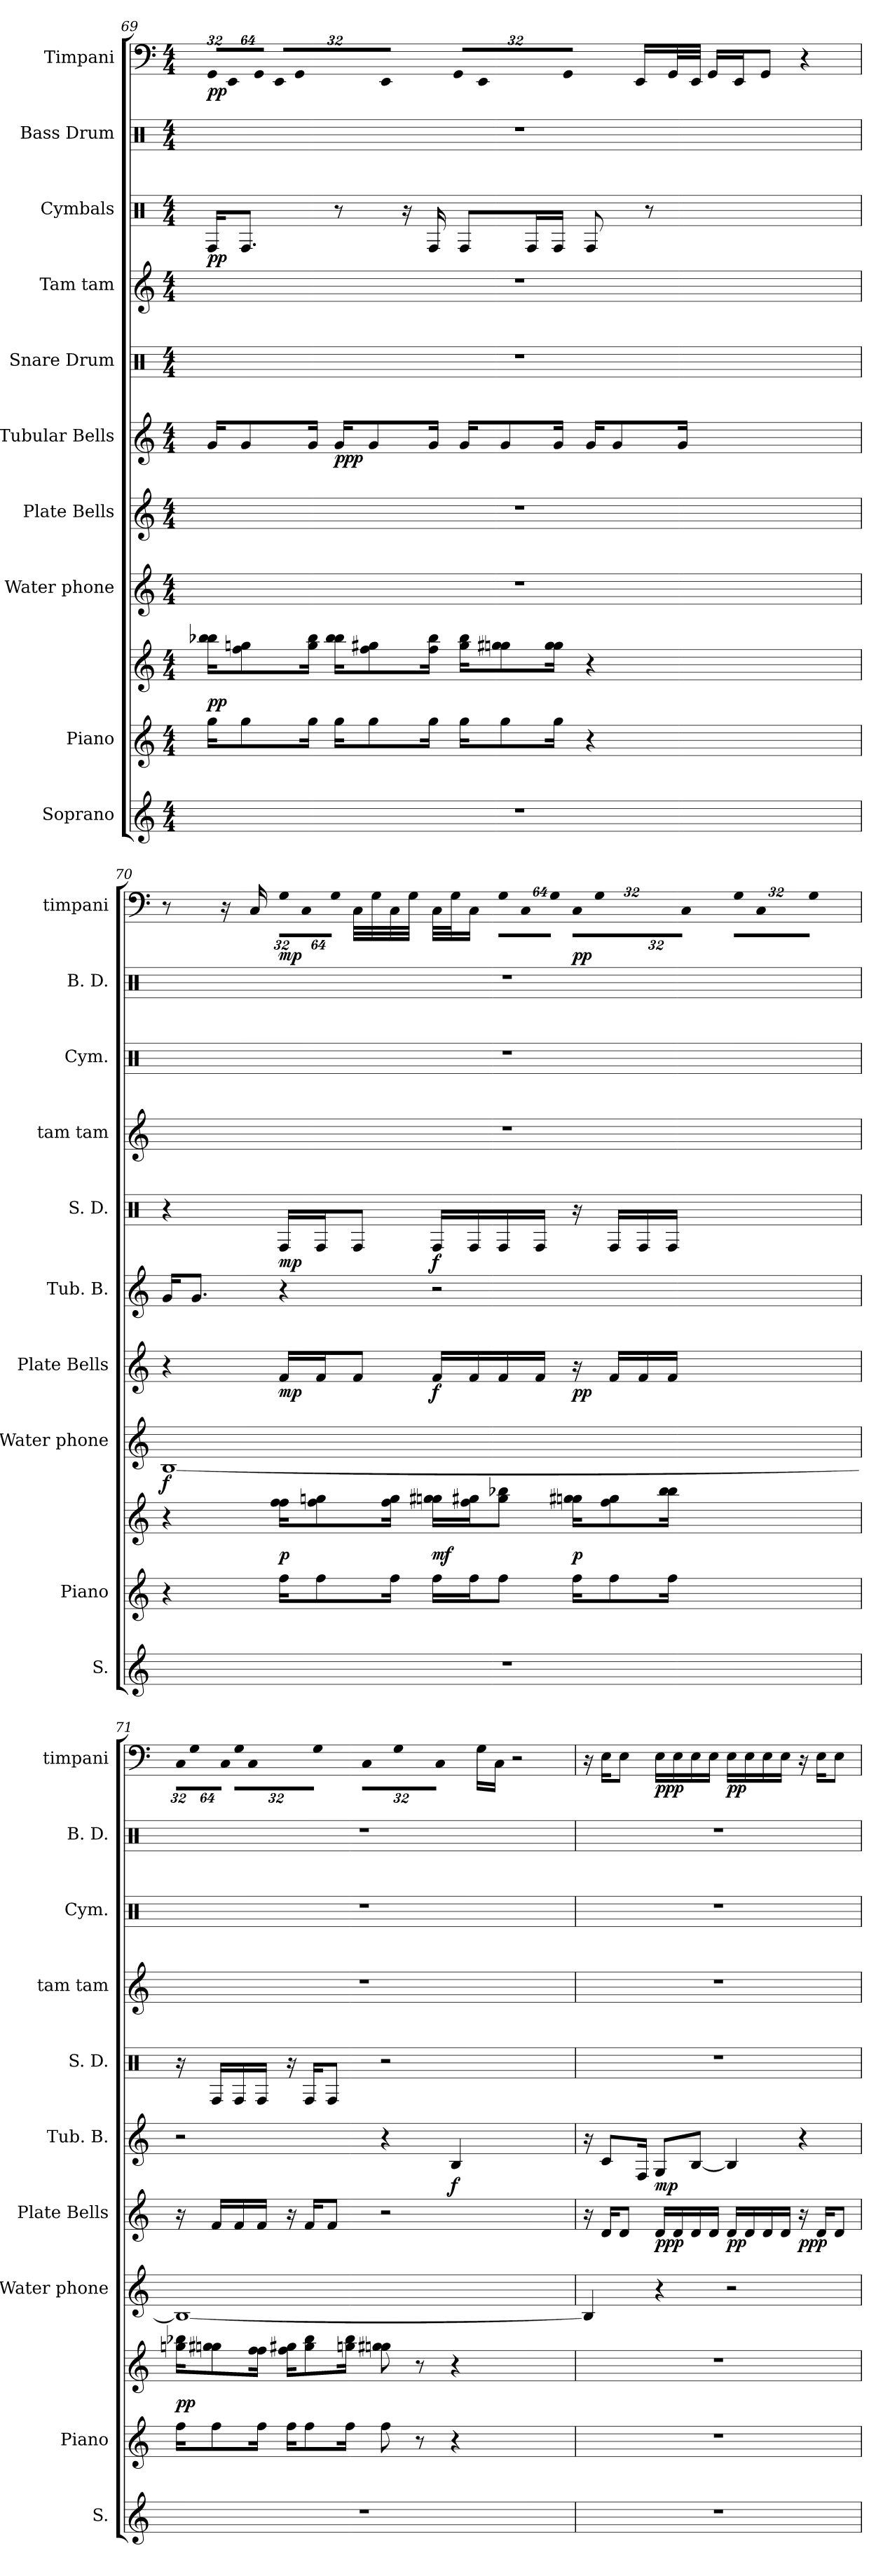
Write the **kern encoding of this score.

**kern	**kern	**kern	**dynam	**kern	**dynam	**kern	**dynam	**kern	**dynam	**kern	**dynam	**kern	**kern	**dynam	**kern	**kern	**dynam
*part10	*part9	*part9	*part9	*part8	*part8	*part7	*part7	*part6	*part6	*part5	*part5	*part4	*part3	*part3	*part2	*part1	*part1
*staff11	*staff10	*staff9	*staff9/10	*staff8	*staff8	*staff7	*staff7	*staff6	*staff6	*staff5	*staff5	*staff4	*staff3	*staff3	*staff2	*staff1	*staff1
*I"Soprano	*I"Piano	*	*	*I"Water phone	*	*I"Plate Bells	*	*I"Tubular Bells	*	*I"Snare Drum	*	*I"Tam tam	*I"Cymbals	*	*I"Bass Drum	*I"Timpani	*
*I'S.	*I'Piano	*	*	*I'Water phone	*	*I'Plate Bells	*	*I'Tub. B.	*	*I'S. D.	*	*I'tam tam	*I'Cym.	*	*I'B. D.	*I'timpani	*
*clefG2	*clefG2	*clefG2	*	*clefG2	*	*clefG2	*	*clefG2	*	*clefX	*	*clefG2	*clefX	*	*clefX	*clefF4	*
*k[]	*k[]	*k[]	*	*k[]	*	*k[]	*	*k[]	*	*k[]	*	*k[]	*k[]	*	*k[]	*k[]	*
*C:	*C:	*C:	*	*C:	*	*C:	*	*C:	*	*C:	*	*C:	*C:	*	*C:	*C:	*
*M4/4	*M4/4	*M4/4	*	*M4/4	*	*M4/4	*	*M4/4	*	*M4/4	*	*M4/4	*M4/4	*	*M4/4	*M4/4	*
*	*	*	*	*	*	*	*	*	*	*	*	*	*	*	*	*Xbrackettup	*
=69	=69	=69	=69	=69	=69	=69	=69	=69	=69	=69	=69	=69	=69	=69	=69	=69	=69
!	!	!	!	!	!	!	!	!	!	!	!	!	!	!	!	!LO:N:vis=16	!
1r	16ggi\KL	16bb-Xi\ 16bb-iKL	pp	1r	.	1r	.	16gi/KL	.	1r	.	1r	16RFi/KL	pp	1r	512%21GGi/LL	pp
!	!	!	!	!	!	!	!	!	!	!	!	!	!	!	!	!LO:N:vis=16	!
.	.	.	.	.	.	.	.	.	.	.	.	.	.	.	.	1024%43EEi/	.
.	8ggi\	8ffi\ 8ggni	.	.	.	.	.	8gi/	.	.	.	.	8.RFi/J	.	.	.	.
!	!	!	!	!	!	!	!	!	!	!	!	!	!	!	!	!LO:N:vis=16	!
.	.	.	.	.	.	.	.	.	.	.	.	.	.	.	.	1024%43GGi/JJ	.
!	!	!	!	!	!	!	!	!	!	!	!	!	!	!	!	!LO:N:vis=16	!
.	.	.	.	.	.	.	.	.	.	.	.	.	.	.	.	512%21EEi/LL	.
!	!	!	!	!	!	!	!	!	!	!	!	!	!	!	!	!LO:N:vis=16	!
.	.	.	.	.	.	.	.	.	.	.	.	.	.	.	.	1024%43GGi/	.
.	16ggi\Jk	16ggi\ 16bb-iJk	.	.	.	.	.	16gi/Jk	.	.	.	.	.	.	.	.	.
!	!	!	!	!	!	!	!	!	!	!	!	!	!	!	!	!LO:N:vis=16	!
.	.	.	.	.	.	.	.	.	.	.	.	.	.	.	.	1024%43EEi/JJ	.
!	!	!	!	!	!	!	!	!	!	!	!	!	!	!	!	!LO:N:vis=16	!
.	16ggi\KL	16bb-i\ 16bb-iKL	.	.	.	.	.	16gi/KL	ppp	.	.	.	8r	.	.	512%21GGi/LL	.
!	!	!	!	!	!	!	!	!	!	!	!	!	!	!	!	!LO:N:vis=16	!
.	.	.	.	.	.	.	.	.	.	.	.	.	.	.	.	1024%43EEi/	.
.	8ggi\	8ffi\ 8gg#Xi	.	.	.	.	.	8gi/	.	.	.	.	.	.	.	.	.
!	!	!	!	!	!	!	!	!	!	!	!	!	!	!	!	!LO:N:vis=16	!
.	.	.	.	.	.	.	.	.	.	.	.	.	.	.	.	1024%43GGi/JJ	.
.	.	.	.	.	.	.	.	.	.	.	.	.	16r	.	.	16EEi/LL	.
.	16ggi\Jk	16ffi\ 16bb-iJk	.	.	.	.	.	16gi/Jk	.	.	.	.	16RFi/	.	.	32GGi/L	.
.	.	.	.	.	.	.	.	.	.	.	.	.	.	.	.	32EEi/JJJ	.
.	16ggi\KL	16gg#i\ 16bb-iKL	.	.	.	.	.	16gi/KL	.	.	.	.	8RFi/L	.	.	16GGi/LL	.
.	8ggi\	8ggni\ 8gg#Xi	.	.	.	.	.	8gi/	.	.	.	.	.	.	.	16EEi/J	.
.	.	.	.	.	.	.	.	.	.	.	.	.	16RFi/L	.	.	8GGi/J	.
.	16ggi\Jk	16gg#i\ 16gg#iJk	.	.	.	.	.	16gi/Jk	.	.	.	.	16RFi/JJ	.	.	.	.
.	4r	4r	.	.	.	.	.	16gi/KL	.	.	.	.	8RFi/	.	.	4r	.
.	.	.	.	.	.	.	.	8gi/	.	.	.	.	.	.	.	.	.
.	.	.	.	.	.	.	.	.	.	.	.	.	8r	.	.	.	.
.	.	.	.	.	.	.	.	16gi/Jk	.	.	.	.	.	.	.	.	.
!!LO:PB:g=z
=70	=70	=70	=70	=70	=70	=70	=70	=70	=70	=70	=70	=70	=70	=70	=70	=70	=70
1r	4r	4r	.	[1Bi	f	4r	.	16gi/KL	.	4r	.	1r	1r	.	1r	8r	.
.	.	.	.	.	.	.	.	8.gi/J	.	.	.	.	.	.	.	.	.
.	.	.	.	.	.	.	.	.	.	.	.	.	.	.	.	16r	.
.	.	.	.	.	.	.	.	.	.	.	.	.	.	.	.	16Ci/	.
!	!	!	!	!	!	!	!	!	!	!	!	!	!	!	!	!LO:N:vis=16	!
.	16ffi\KL	16ffi\ 16ffiKL	p	.	.	16fi/LL	mp	4r	.	16RFi/LL	mp	.	.	.	.	512%21Gi\LL	mp
!	!	!	!	!	!	!	!	!	!	!	!	!	!	!	!	!LO:N:vis=16	!
.	.	.	.	.	.	.	.	.	.	.	.	.	.	.	.	1024%43Ci\	.
.	8ffi\	8ffi\ 8ggni	.	.	.	16fi/J	.	.	.	16RFi/J	.	.	.	.	.	.	.
!	!	!	!	!	!	!	!	!	!	!	!	!	!	!	!	!LO:N:vis=16	!
.	.	.	.	.	.	.	.	.	.	.	.	.	.	.	.	1024%43Gi\JJ	.
.	.	.	.	.	.	8fi/J	.	.	.	8RFi/J	.	.	.	.	.	32Ci\LLL	.
.	.	.	.	.	.	.	.	.	.	.	.	.	.	.	.	32Gi\	.
.	16ffi\Jk	16ffi\ 16ggiJk	.	.	.	.	.	.	.	.	.	.	.	.	.	32Ci\	.
.	.	.	.	.	.	.	.	.	.	.	.	.	.	.	.	32Gi\JJJ	.
.	16ffi\LL	16gg#Xi\ 16ggniLL	mf	.	.	16fi/LL	f	2r	.	16RFi/LL	f	.	.	.	.	32Ci\LLL	.
.	.	.	.	.	.	.	.	.	.	.	.	.	.	.	.	32Gi\J	.
.	16ffi\J	16ffi\ 16gg#XiJ	.	.	.	16fi/	.	.	.	16RFi/	.	.	.	.	.	16Ci\JJ	.
!	!	!	!	!	!	!	!	!	!	!	!	!	!	!	!	!LO:N:vis=16	!
.	8ffi\J	8gg#i\ 8bb-XiJ	.	.	.	16fi/	.	.	.	16RFi/	.	.	.	.	.	512%21Gi\LL	.
!	!	!	!	!	!	!	!	!	!	!	!	!	!	!	!	!LO:N:vis=16	!
.	.	.	.	.	.	.	.	.	.	.	.	.	.	.	.	1024%43Ci\	.
.	.	.	.	.	.	16fi/JJ	.	.	.	16RFi/JJ	.	.	.	.	.	.	.
!	!	!	!	!	!	!	!	!	!	!	!	!	!	!	!	!LO:N:vis=16	!
.	.	.	.	.	.	.	.	.	.	.	.	.	.	.	.	1024%43Gi\JJ	.
!	!	!	!	!	!	!	!	!	!	!	!	!	!	!	!	!LO:N:vis=16	!
.	16ffi\KL	16ggni\ 16gg#XiKL	p	.	.	16r	pp	.	.	16r	.	.	.	.	.	512%21Ci\LL	pp
!	!	!	!	!	!	!	!	!	!	!	!	!	!	!	!	!LO:N:vis=16	!
.	.	.	.	.	.	.	.	.	.	.	.	.	.	.	.	1024%43Gi\	.
.	8ffi\	8ffi\ 8gg#i	.	.	.	16fi/LL	.	.	.	16RFi/LL	.	.	.	.	.	.	.
!	!	!	!	!	!	!	!	!	!	!	!	!	!	!	!	!LO:N:vis=16	!
.	.	.	.	.	.	.	.	.	.	.	.	.	.	.	.	1024%43Ci\JJ	.
!	!	!	!	!	!	!	!	!	!	!	!	!	!	!	!	!LO:N:vis=16	!
.	.	.	.	.	.	16fi/	.	.	.	16RFi/	.	.	.	.	.	512%21Gi\LL	.
!	!	!	!	!	!	!	!	!	!	!	!	!	!	!	!	!LO:N:vis=16	!
.	.	.	.	.	.	.	.	.	.	.	.	.	.	.	.	1024%43Ci\	.
.	16ffi\Jk	16bb-i\ 16bb-iJk	.	.	.	16fi/JJ	.	.	.	16RFi/JJ	.	.	.	.	.	.	.
!	!	!	!	!	!	!	!	!	!	!	!	!	!	!	!	!LO:N:vis=16	!
.	.	.	.	.	.	.	.	.	.	.	.	.	.	.	.	1024%43Gi\JJ	.
=71	=71	=71	=71	=71	=71	=71	=71	=71	=71	=71	=71	=71	=71	=71	=71	=71	=71
!	!	!	!	!	!	!	!	!	!	!	!	!	!	!	!	!LO:N:vis=16	!
1r	16ffi\KL	16ggni\ 16bb-XiKL	pp	1Bi_	.	16r	.	2r	.	16r	.	1r	1r	.	1r	512%21Ci\LL	.
!	!	!	!	!	!	!	!	!	!	!	!	!	!	!	!	!LO:N:vis=16	!
.	.	.	.	.	.	.	.	.	.	.	.	.	.	.	.	1024%43Gi\	.
.	8ffi\	8gg#Xi\ 8ggni	.	.	.	16fi/LL	.	.	.	16RFi/LL	.	.	.	.	.	.	.
!	!	!	!	!	!	!	!	!	!	!	!	!	!	!	!	!LO:N:vis=16	!
.	.	.	.	.	.	.	.	.	.	.	.	.	.	.	.	1024%43Ci\JJ	.
!	!	!	!	!	!	!	!	!	!	!	!	!	!	!	!	!LO:N:vis=16	!
.	.	.	.	.	.	16fi/	.	.	.	16RFi/	.	.	.	.	.	512%21Gi\LL	.
!	!	!	!	!	!	!	!	!	!	!	!	!	!	!	!	!LO:N:vis=16	!
.	.	.	.	.	.	.	.	.	.	.	.	.	.	.	.	1024%43Ci\	.
.	16ffi\Jk	16ffi\ 16ffiJk	.	.	.	16fi/JJ	.	.	.	16RFi/JJ	.	.	.	.	.	.	.
!	!	!	!	!	!	!	!	!	!	!	!	!	!	!	!	!LO:N:vis=16	!
.	.	.	.	.	.	.	.	.	.	.	.	.	.	.	.	1024%43Gi\JJ	.
!	!	!	!	!	!	!	!	!	!	!	!	!	!	!	!	!LO:N:vis=16	!
.	16ffi\KL	16ffi\ 16gg#XiKL	.	.	.	16r	.	.	.	16r	.	.	.	.	.	512%21Ci\LL	.
!	!	!	!	!	!	!	!	!	!	!	!	!	!	!	!	!LO:N:vis=16	!
.	.	.	.	.	.	.	.	.	.	.	.	.	.	.	.	1024%43Gi\	.
.	8ffi\	8gg#i\ 8bb-i	.	.	.	16fi/KL	.	.	.	16RFi/KL	.	.	.	.	.	.	.
!	!	!	!	!	!	!	!	!	!	!	!	!	!	!	!	!LO:N:vis=16	!
.	.	.	.	.	.	.	.	.	.	.	.	.	.	.	.	1024%43Ci\JJ	.
.	.	.	.	.	.	8fi/J	.	.	.	8RFi/J	.	.	.	.	.	16Gi\LL	.
.	16ffi\Jk	16ggni\ 16bb-iJk	.	.	.	.	.	.	.	.	.	.	.	.	.	16Ci\JJ	.
.	8ffi\	8gg#Xi\ 8ggni	.	.	.	2r	.	4r	.	2r	.	.	.	.	.	2r	.
.	8r	8r	.	.	.	.	.	.	.	.	.	.	.	.	.	.	.
.	4r	4r	.	.	.	.	.	4Bi/	f	.	.	.	.	.	.	.	.
!!LO:PB:g=z
=72	=72	=72	=72	=72	=72	=72	=72	=72	=72	=72	=72	=72	=72	=72	=72	=72	=72
1r	1r	1r	.	4Bi/]	.	16r	.	16r	.	1r	.	1r	1r	.	1r	16r	.
.	.	.	.	.	.	16di/KL	.	8ci/L	.	.	.	.	.	.	.	16Ei\KL	.
.	.	.	.	.	.	8di/J	.	.	.	.	.	.	.	.	.	8Ei\J	.
.	.	.	.	.	.	.	.	16Fi/Jk	.	.	.	.	.	.	.	.	.
.	.	.	.	4r	.	16di/LL	ppp	8Gi/L	mp	.	.	.	.	.	.	16Ei\LL	ppp
.	.	.	.	.	.	16di/	.	.	.	.	.	.	.	.	.	16Ei\	.
.	.	.	.	.	.	16di/	.	[8Bi/J	.	.	.	.	.	.	.	16Ei\	.
.	.	.	.	.	.	16di/JJ	.	.	.	.	.	.	.	.	.	16Ei\JJ	.
.	.	.	.	2r	.	16di/LL	pp	4Bi/]	.	.	.	.	.	.	.	16Ei\LL	pp
.	.	.	.	.	.	16di/	.	.	.	.	.	.	.	.	.	16Ei\	.
.	.	.	.	.	.	16di/	.	.	.	.	.	.	.	.	.	16Ei\	.
.	.	.	.	.	.	16di/JJ	.	.	.	.	.	.	.	.	.	16Ei\JJ	.
.	.	.	.	.	.	16r	ppp	4r	.	.	.	.	.	.	.	16r	.
.	.	.	.	.	.	16di/KL	.	.	.	.	.	.	.	.	.	16Ei\KL	.
.	.	.	.	.	.	8di/J	.	.	.	.	.	.	.	.	.	8Ei\J	.
=	=	=	=	=	=	=	=	=	=	=	=	=	=	=	=	=	=
*-	*-	*-	*-	*-	*-	*-	*-	*-	*-	*-	*-	*-	*-	*-	*-	*-	*-
